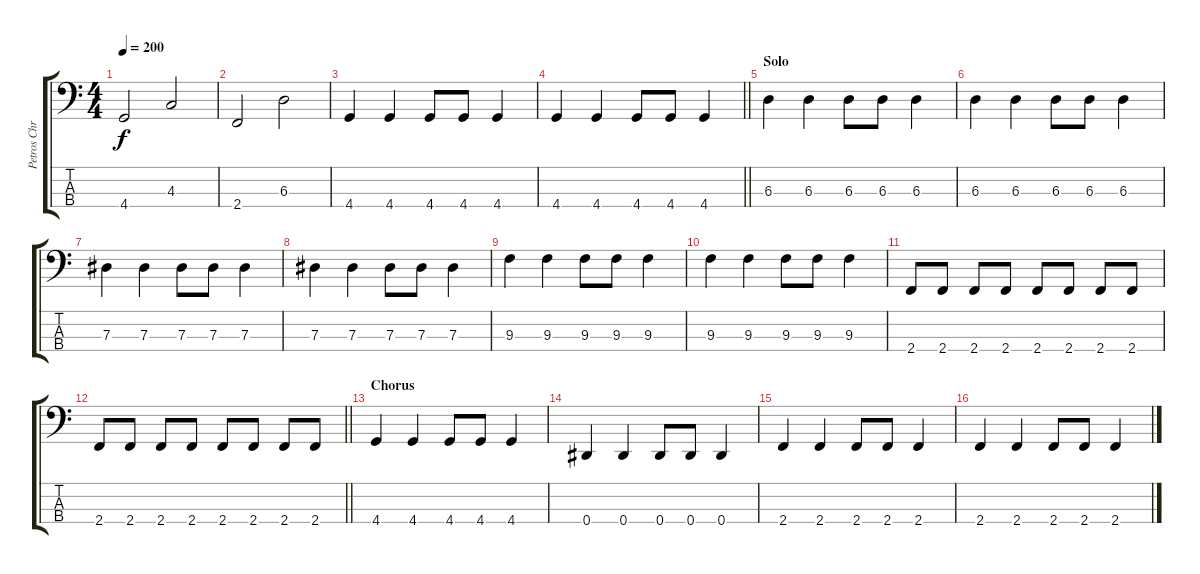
\track ("Petros Christo - Bass" "Petros Chr") {instrument electricbassfinger}
\staff {score tabs}
\tuning (Gb2 Db2 Ab1 Eb1) {hide}
\ts (4 4)
\tempo 200
\clef f4
\ks c
4.4.2{dy f} 4.3.2 |
2.4.2 6.3.2 |
4.4.4 4.4.4 4.4.8 4.4.8 4.4.4 |
\barLineRight lightlight
4.4.4 4.4.4 4.4.8 4.4.8 4.4.4 |
\section ("" "Solo")
6.3.4 6.3.4 6.3.8 6.3.8 6.3.4 |
6.3.4 6.3.4 6.3.8 6.3.8 6.3.4 |
7.3.4 7.3.4 7.3.8 7.3.8 7.3.4 |
7.3.4 7.3.4 7.3.8 7.3.8 7.3.4 |
9.3.4 9.3.4 9.3.8 9.3.8 9.3.4 |
9.3.4 9.3.4 9.3.8 9.3.8 9.3.4 |
2.4.8 2.4.8 2.4.8 2.4.8 2.4.8 2.4.8 2.4.8 2.4.8 |
\barLineRight lightlight
2.4.8 2.4.8 2.4.8 2.4.8 2.4.8 2.4.8 2.4.8 2.4.8 |
\section ("" "Chorus")
4.4.4 4.4.4 4.4.8 4.4.8 4.4.4 |
0.4.4 0.4.4 0.4.8 0.4.8 0.4.4 |
2.4.4 2.4.4 2.4.8 2.4.8 2.4.4 |
2.4.4 2.4.4 2.4.8 2.4.8 2.4.4
